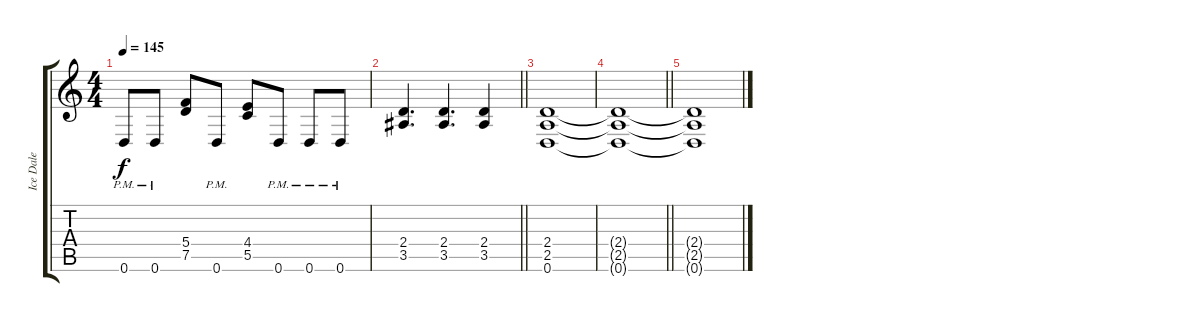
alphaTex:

\track ("Ice Dale" "Ice Dale") {instrument distortionguitar}
\staff {score tabs}
\tuning (D4 A3 F3 C3 G2 D2) {hide}
\ts (4 4)
\tempo 145
\clef g2
\ks c
0.6{pm}.8{dy f} 0.6{pm}.8 (5.4 7.5).8 0.6{pm}.8 (4.4 5.5).8 0.6{pm}.8 0.6{pm}.8 0.6{pm}.8 |
\barLineRight lightlight
(2.4 3.5).4{d} (2.4 3.5).4{d} (2.4 3.5).4 |
(2.4 2.5 0.6).1 |
\barLineRight lightlight
(2.4{t} 2.5{t} 0.6{t}).1 |
(2.4{t} 2.5{t} 0.6{t}).1
